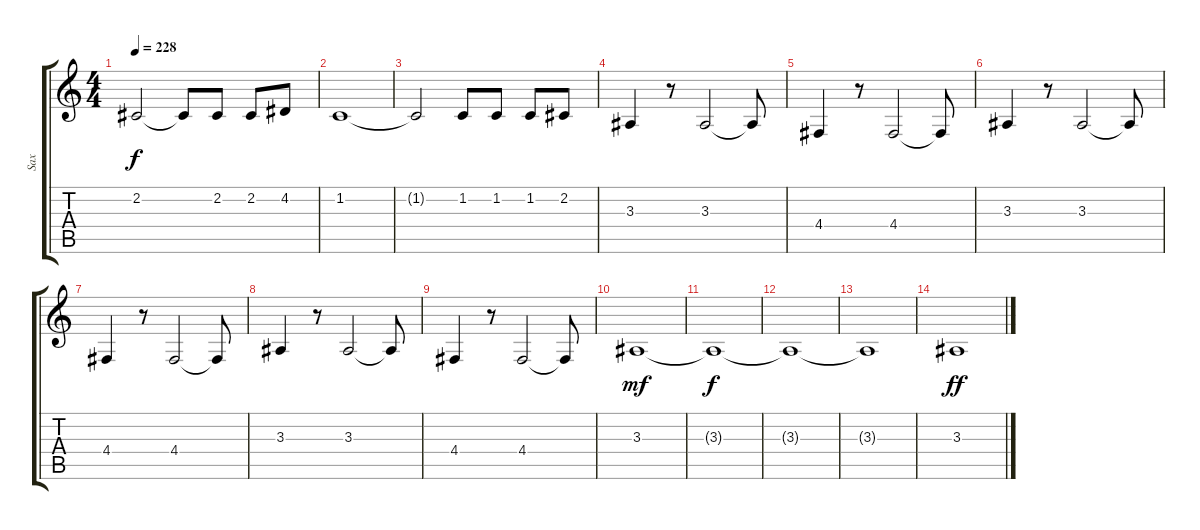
\track ("Sax" "Sax") {instrument altosax}
\staff {score tabs}
\tuning (E4 B3 G3 D3 A2 E2) {hide}
\ts (4 4)
\tempo 228
\clef g2
\ks c
2.2{t}.2{dy f} 2.2{t}.8 2.2.8 2.2.8 4.2.8 |
1.2.1 |
1.2{t}.2 1.2.8 1.2.8 1.2.8 2.2.8 |
3.3.4 r.8 3.3.2 3.3{t}.8 |
4.4.4 r.8 4.4.2 4.4{t}.8 |
3.3.4 r.8 3.3.2 3.3{t}.8 |
4.4.4 r.8 4.4.2 4.4{t}.8 |
3.3.4 r.8 3.3.2 3.3{t}.8 |
4.4.4 r.8 4.4.2 4.4{t}.8 |
3.3.1{dy mf} |
3.3{t}.1{dy f} |
3.3{t}.1 |
3.3{t}.1 |
3.3.1{dy ff}
